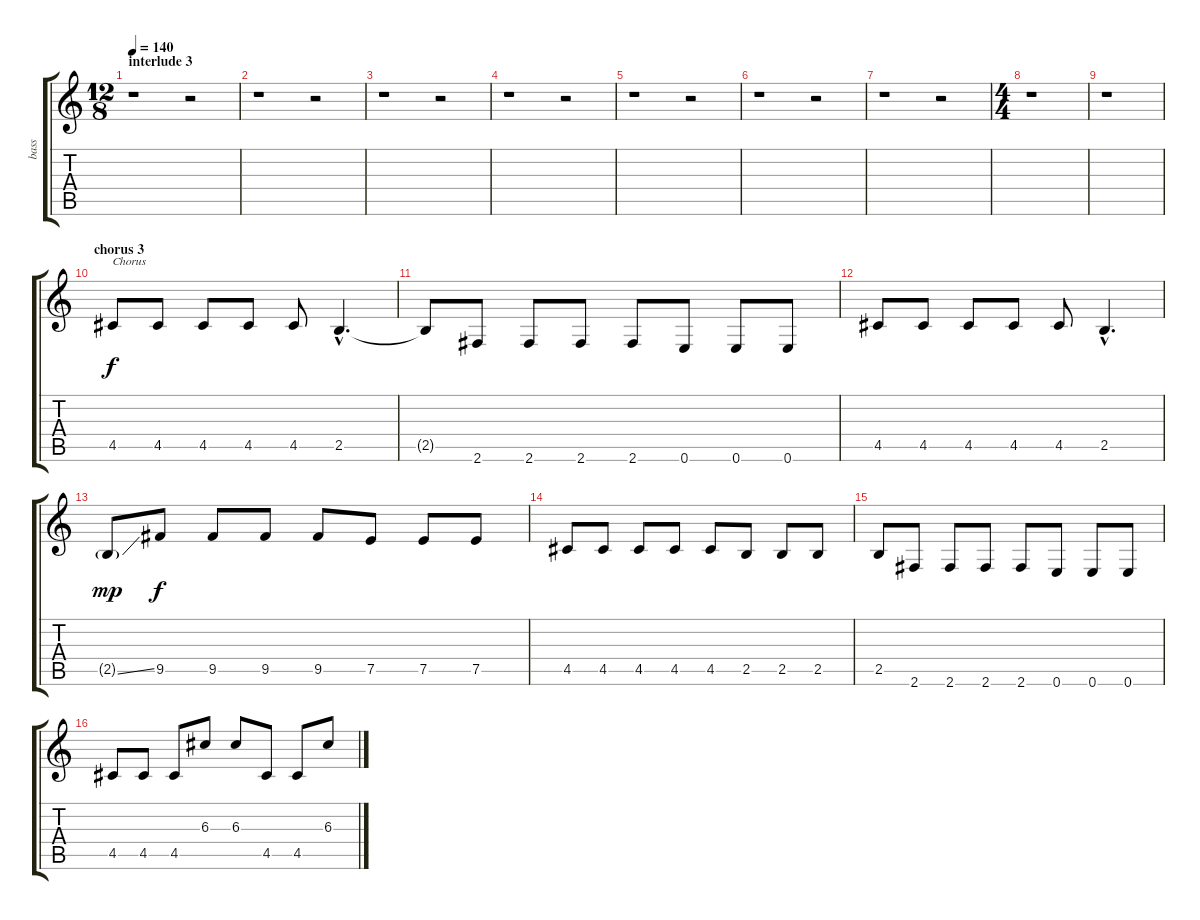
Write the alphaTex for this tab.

\track ("bass" "bass") {instrument electricbasspick}
\staff {score tabs}
\tuning (E4 B3 G3 D3 A2 E2) {hide}
\ts (12 8)
\section ("" "interlude 3")
\tempo 140
\clef g2
\ks c
r.1{dy f} r.2 |
r.1 r.2 |
r.1 r.2 |
r.1 r.2 |
r.1 r.2 |
r.1 r.2 |
r.1 r.2 |
\ts (4 4)
r.1 |
r.1 |
\section ("" "chorus 3")
4.5.8{txt "Chorus"} 4.5.8 4.5.8 4.5.8 4.5.8 2.5{hac}.4{d} |
2.5{t}.8 2.6.8 2.6.8 2.6.8 2.6.8 0.6.8 0.6.8 0.6.8 |
4.5.8 4.5.8 4.5.8 4.5.8 4.5.8 2.5{hac}.4{d} |
2.5{ss g}.8{dy mp} 9.5.8{dy f} 9.5.8 9.5.8 9.5.8 7.5.8 7.5.8 7.5.8 |
4.5.8 4.5.8 4.5.8 4.5.8 4.5.8 2.5.8 2.5.8 2.5.8 |
2.5.8 2.6.8 2.6.8 2.6.8 2.6.8 0.6.8 0.6.8 0.6.8 |
4.5.8 4.5.8 4.5.8 6.3.8 6.3.8 4.5.8 4.5.8 6.3.8
